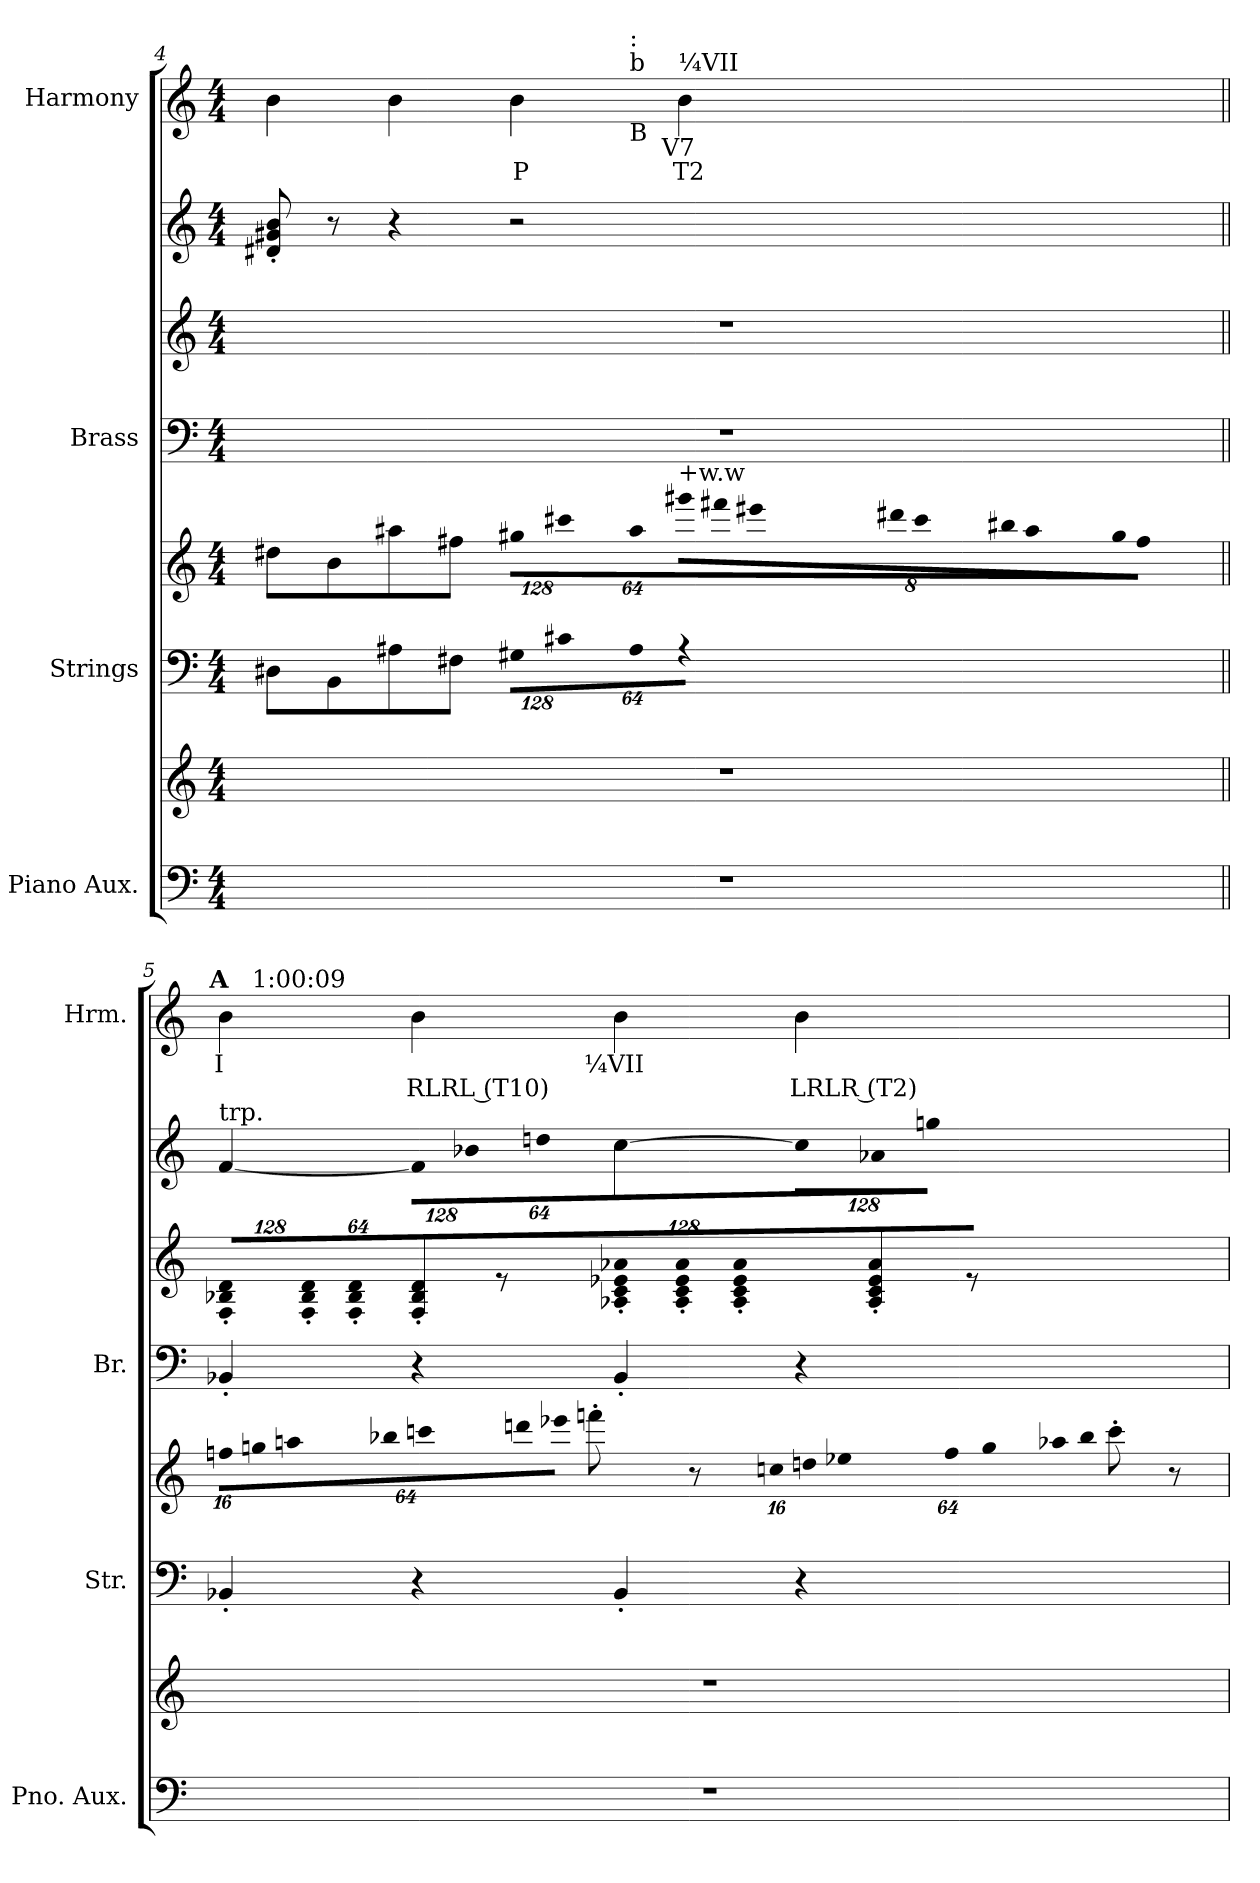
**kern	**kern	**kern	**kern	**kern	**kern	**kern	**kern	**text
*part4	*part4	*part3	*part3	*part2	*part2	*part2	*part1	*part1
*staff8	*staff7	*staff6	*staff5	*staff4	*staff3	*staff2	*staff1	*staff1
*I"Piano Aux.	*	*I"Strings	*	*I"Brass	*	*	*I"Harmony	*
*I'Pno. Aux.	*	*I'Str.	*	*I'Br.	*	*	*I'Hrm.	*
*clefF4	*clefG2	*clefF4	*clefG2	*clefF4	*clefG2	*clefG2	*clefG2	*
*k[]	*k[]	*k[]	*k[]	*k[]	*k[]	*k[]	*k[]	*
*M4/4	*M4/4	*M4/4	*M4/4	*M4/4	*M4/4	*M4/4	*M4/4	*
=4	=4	=4	=4	=4	=4	=4	=4	=4
!	!	!	!	!	!	!	!LO:TX:b:cj:t=v	!
!	!	!	!	!	!	!	!LO:TX:t=¾i	!
*	*	*	*	*	*	*	*^	*
1r	1r	8D#Xi\L	8dd#Xi\L	1r	1r	8d#Xi/' 8g#Xi' 8bi'L	4bi	2ryy	.
.	.	8BBi\	8bi\	.	.	8r	.	.	.
.	.	8A#Xi\	8aa#Xi\	.	.	4r	4bi	.	.
.	.	8F#Xi\J	8ff#Xi\J	.	.	.	.	.	.
*	*	*Xbrackettup	*	*	*	*	*	*	*
!	!	!LO:N:vis=8	!	!	!	!	!	!	!
*	*	*	*Xbrackettup	*	*	*	*	*	*
!	!	!	!LO:N:vis=8	!	!	!	!	!	!
!	!	!	!	!	!	!	!	!	!LO:LY:b:color=#000000
.	.	1024%85G#Xi\L	1024%85gg#Xi\L	.	.	2r	4bi	8ryy	P
!	!	!LO:N:vis=8	!LO:N:vis=8	!	!	!	!	!	!
.	.	1024%85c#Xi\	1024%85ccc#Xi\	.	.	.	.	.	.
.	.	.	.	.	.	.	.	32ryy	.
.	.	.	.	.	.	.	.	128ryy	.
.	.	.	.	.	.	.	.	512ryy	.
!	!	!	!	!	!	!	!	!LO:TX:b:t=B	!
!	!	!	!	!	!	!	!	!LO:TX:t=b	!
!	!	!	!	!	!	!	!	!LO:TX:t=&colon;	!
!	!	!LO:N:vis=8	!LO:N:vis=8	!	!	!	!	!	!
.	.	512%43A#i\J	512%43aa#i\J	.	.	.	.	4ryy	.
!	!	!	!LO:N:vis=32	!	!	!	!	!	!
!	!	!	!	!	!	!	!LO:TX:b:cj:t=V7	!	!
!	!	!	!	!	!	!	!LO:TX:t=¼VII	!	!
!	!	!	!LO:TX:a:t=+w.w	!	!	!	!	!	!
!	!	!	!	!	!	!	!	!	!LO:LY:b:color=#000000
.	.	4r	256%7ggg#Xi\LLL	.	.	.	4bi	.	T2
!	!	!	!LO:N:vis=32	!	!	!	!	!	!
.	.	.	256%7fff#Xi\	.	.	.	.	.	.
!	!	!	!LO:N:vis=32	!	!	!	!	!	!
.	.	.	1024%29eee#Xi\	.	.	.	.	.	.
!	!	!	!LO:N:vis=32	!	!	!	!	!	!
.	.	.	256%7ddd#Xi\	.	.	.	.	.	.
!	!	!	!LO:N:vis=32	!	!	!	!	!	!
.	.	.	1024%29ccc#i\	.	.	.	.	.	.
!	!	!	!LO:N:vis=32	!	!	!	!	!	!
.	.	.	256%7bb#Xi\	.	.	.	.	.	.
!	!	!	!LO:N:vis=32	!	!	!	!	!	!
.	.	.	1024%29aa#i\	.	.	.	.	16ryy	.
!	!	!	!LO:N:vis=32	!	!	!	!	!	!
.	.	.	256%7gg#i\	.	.	.	.	.	.
!	!	!	!LO:N:vis=32	!	!	!	!	!	!
.	.	.	1024%29ff#i\JJJ	.	.	.	.	.	.
.	.	.	.	.	.	.	.	64ryy	.
.	.	.	.	.	.	.	.	256.ryy	.
!!LO:PB:g=z	!!
=5||	=5||	=5||	=5||	=5||	=5||	=5||	=5||	=5||	=5||
!	!	!	!LO:N:vis=16	!	!	!	!	!	!
*	*	*	*	*	*Xbrackettup	*	*	*	*
!	!	!	!	!	!	!	!LO:TX:b:cj:t=I	!	!
!	!	!	!	!	!	!	!LO:TX:a:B:cj:t=A	!	!
!	!	!	!	!	!	!LO:TX:a:t=trp.	!	!	!
!	!	!	!	!	!LO:N:vis=8	!	!	!	!
1r	1r	4BB-X'i/	256%9ffni\LL	4BB-X'i/	1024%85Fi/' 1024%85B-Xi' 1024%85di'L	[4fi/	4bi	32ryy	.
.	.	.	.	.	.	.	.	256ryy	.
!	!	!	!	!	!	!	!	!LO:TX:a:t=1&colon;00&colon;09	!
!	!	!	!LO:N:vis=16	!	!	!	!	!	!
.	.	.	1024%37ggni\	.	.	.	.	2ryy	.
!	!	!	!LO:N:vis=16	!	!	!	!	!	!
.	.	.	256%9aani\	.	.	.	.	.	.
!	!	!	!	!	!LO:N:vis=8	!	!	!	!
.	.	.	.	.	1024%85Fi/' 1024%85B-i' 1024%85di'	.	.	.	.
!	!	!	!LO:N:vis=16	!	!	!	!	!	!
.	.	.	1024%37bb-Xi\	.	.	.	.	.	.
!	!	!	!LO:N:vis=16	!	!	!	!	!	!
.	.	.	256%9cccni\	.	.	.	.	.	.
!	!	!	!	!	!LO:N:vis=8	!	!	!	!
.	.	.	.	.	512%43Fi/' 512%43B-i' 512%43di'J	.	.	.	.
!	!	!	!LO:N:vis=16	!	!	!	!	!	!
.	.	.	1024%37dddni\	.	.	.	.	.	.
!	!	!	!LO:N:vis=16	!	!	!	!	!	!
.	.	.	1024%37eee-Xi\JJ	.	.	.	.	.	.
*	*	*	*	*	*	*Xbrackettup	*	*	*
!	!	!	!	!	!	!LO:N:vis=8	!	!	!
!	!	!	!	!	!	!	!	!	!LO:LY:b:color=#000000
.	.	4r	8fffn'i\L	4r	8Fi/' 8B-i' 8di'L	1024%85fi/L]	4bi	.	RLRL (T10)
!	!	!	!	!	!	!LO:N:vis=8	!	!	!
.	.	.	.	.	.	1024%85b-Xi/	.	.	.
.	.	.	8r	.	8r	.	.	.	.
!	!	!	!	!	!	!LO:N:vis=8	!	!	!
.	.	.	.	.	.	512%43ddni/J	.	.	.
!	!	!	!	!	!	!	!LO:TX:b:cj:t=¼VII	!	!
!	!	!	!LO:N:vis=16	!	!LO:N:vis=8	!	!	!	!
.	.	4BB-'i/	256%9ccni\LL	4BB-'i/	1024%85A-Xi/' 1024%85ci' 1024%85e-Xi' 1024%85a-Xi'L	[4cci\	4bi	.	.
!	!	!	!LO:N:vis=16	!	!	!	!	!	!
.	.	.	1024%37ddni\	.	.	.	.	4ryy	.
!	!	!	!LO:N:vis=16	!	!	!	!	!	!
.	.	.	256%9ee-Xi\	.	.	.	.	.	.
!	!	!	!	!	!LO:N:vis=8	!	!	!	!
.	.	.	.	.	1024%85A-i/' 1024%85ci' 1024%85e-i' 1024%85a-i'	.	.	.	.
!	!	!	!LO:N:vis=16	!	!	!	!	!	!
.	.	.	1024%37ffi\	.	.	.	.	.	.
!	!	!	!LO:N:vis=16	!	!	!	!	!	!
.	.	.	256%9ggi\	.	.	.	.	.	.
!	!	!	!	!	!LO:N:vis=8	!	!	!	!
.	.	.	.	.	512%43A-i/' 512%43ci' 512%43e-i' 512%43a-i'J	.	.	.	.
!	!	!	!LO:N:vis=16	!	!	!	!	!	!
.	.	.	1024%37aa-Xi\	.	.	.	.	.	.
!	!	!	!LO:N:vis=16	!	!	!	!	!	!
.	.	.	1024%37bb-i\JJ	.	.	.	.	.	.
!	!	!	!	!	!	!LO:N:vis=8	!	!	!
!	!	!	!	!	!	!	!	!	!LO:LY:b:color=#000000
.	.	4r	8ccc'i\L	4r	8A-i/' 8ci' 8e-i' 8a-i'L	1024%85cci\L]	4bi	.	LRLR (T2)
.	.	.	.	.	.	.	.	8ryy	.
!	!	!	!	!	!	!LO:N:vis=8	!	!	!
.	.	.	.	.	.	1024%85a-Xi\	.	.	.
.	.	.	8r	.	8r	.	.	.	.
.	.	.	.	.	.	.	.	16ryy	.
!	!	!	!	!	!	!LO:N:vis=8	!	!	!
.	.	.	.	.	.	512%43ggni\J	.	.	.
.	.	.	.	.	.	.	.	64..ryy	.
*	*	*	*	*	*	*	*v	*v	*
=	=	=	=	=	=	=	=	=
*-	*-	*-	*-	*-	*-	*-	*-	*-
